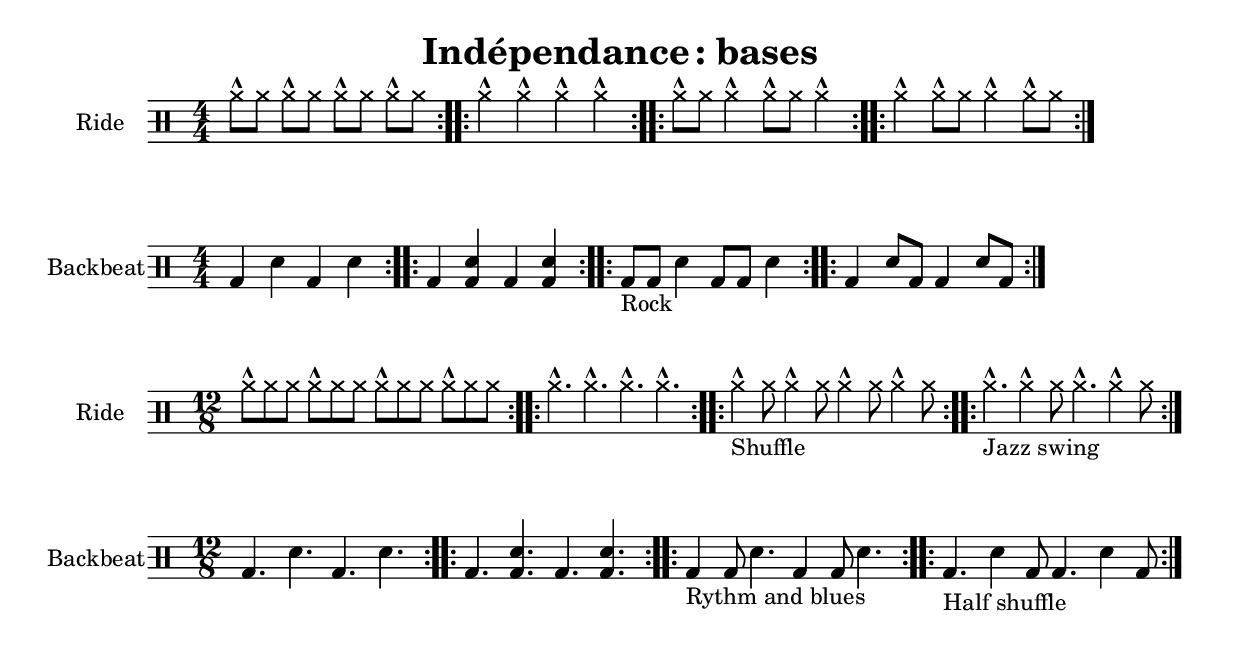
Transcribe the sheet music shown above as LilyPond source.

\version "2.18.2"
\header {
  title = "Indépendance : bases"
}

%{
	Patterns pour l’indépendance d’une main et d’un pied. 
	Par Jonathan Renoult, le 2020-12-03.
	Ce travail est mis à disposition selon les termes de la Licence Creative Commons
	Attribution - Partage dans les Mêmes Conditions 3.0 France.
	<http://creativecommons.org/licenses/by-sa/3.0/fr/>
%}


%%% Binaire %%%

\score {

	\drums {
		\set Staff.instrumentName = #"Ride"
		\clef percussion
		\time 4/4
		\numericTimeSignature

		\repeat volta 2 {
			cymr8-^[ cymr]  cymr-^[ cymr]
			cymr-^[ cymr]  cymr-^[ cymr]
		}

		\repeat volta 2 {
			cymr4-^  cymr-^  cymr-^  cymr-^
		}

		\repeat volta 2 {
			cymr8-^ cymr  cymr4-^  cymr8-^ cymr  cymr4-^
		}

		\repeat volta 2 {
			cymr4-^  cymr8-^ cymr  cymr4-^  cymr8-^ cymr
		}
	}

} % end of Ride 4/4


\score {

	\drums {
		\set Staff.instrumentName = #"Backbeat"
		\clef percussion
		\time 4/4
		\numericTimeSignature

		\repeat volta 2 {
			bd4  sn  bd  sn
		}

		\repeat volta 2 {
			bd4  <<sn bd>>  bd  <<sn bd>>
		}

		\repeat volta 2 {
			bd8_"Rock"
			bd  sn4  bd8 bd  sn4
		}

		\repeat volta 2 {
			bd4  sn8 bd  bd4  sn8 bd
		}
	}

} % end of Backbeats 4/4


%%% Ternaire %%%

\score {

	\drums {
		\set Staff.instrumentName = #"Ride"
		\clef percussion
		\time 12/8
		\numericTimeSignature

		\repeat volta 2 {
			cymr8-^[ cymr cymr]  cymr-^[ cymr cymr]
			cymr-^[ cymr cymr]  cymr-^[ cymr cymr]
		}

		\repeat volta 2 {
			cymr4.-^  cymr-^  cymr-^  cymr-^
		}

		\repeat volta 2 {
			cymr4-^_"Shuffle" cymr8
			cymr4-^ cymr8  cymr4-^ cymr8  cymr4-^ cymr8  
		}

		\repeat volta 2 {
			cymr4.-^_"Jazz swing"
			cymr4-^ cymr8  cymr4.-^  cymr4-^ cymr8
		}
	}

} % end of Ride 12/8


\score {

	\drums {
		\set Staff.instrumentName = #"Backbeat"
		\clef percussion
		\time 12/8
		\numericTimeSignature

		\repeat volta 2 {
			bd4.  sn  bd  sn
		}

		\repeat volta 2 {
			bd4.  <<sn bd>>  bd  <<sn bd>>
		}

		\repeat volta 2 {
			bd4_"Rythm and blues" bd8
			sn4.  bd4 bd8  sn4.
		}

		\repeat volta 2 {
			bd4._"Half shuffle"
			sn4 bd8  bd4.  sn4 bd8
		}
	}

} % end of Backbeats 12/8